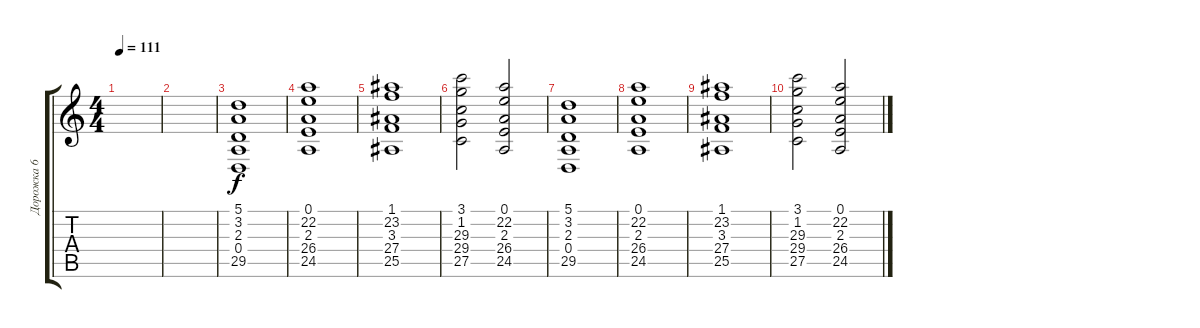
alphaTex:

\track ("Дорожка 6" "Дорожка 6") {instrument stringensemble1}
\staff {score tabs}
\tuning (E4 B3 G3 D3 A2 D2) {hide}
\ts (4 4)
\tempo 111
\clef g2
\ks c
|
|
(5.1 3.2 2.3 0.4 29.5).1 |
(0.1 22.2 2.3 26.4 24.5).1 |
(1.1 23.2 3.3 27.4 25.5).1 |
(3.1 1.2 29.3 29.4 27.5).2 (0.1 22.2 2.3 26.4 24.5).2 |
(5.1 3.2 2.3 0.4 29.5).1 |
(0.1 22.2 2.3 26.4 24.5).1 |
(1.1 23.2 3.3 27.4 25.5).1 |
(3.1 1.2 29.3 29.4 27.5).2 (0.1 22.2 2.3 26.4 24.5).2
